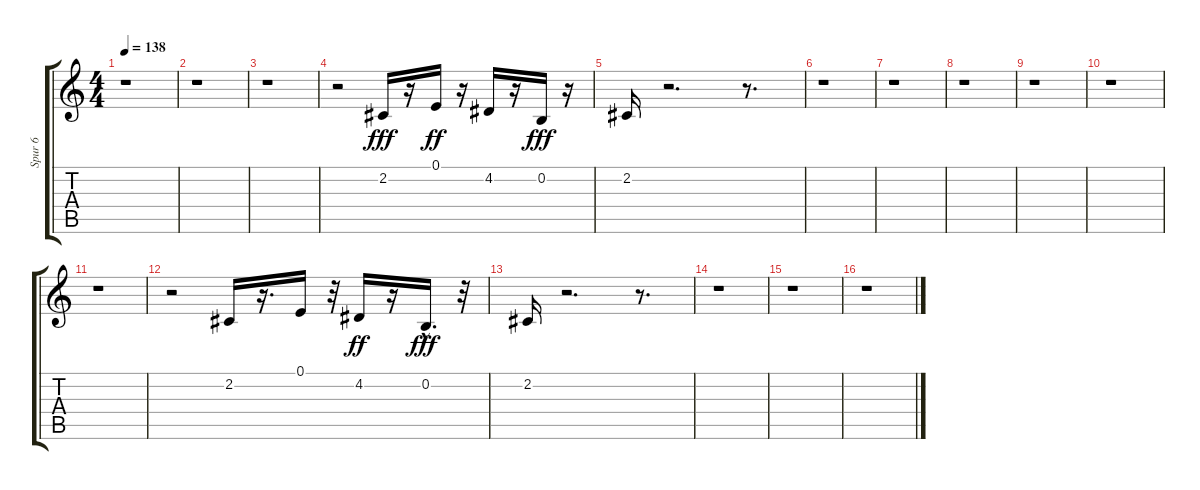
\track ("Spur 6" "Spur 6") {instrument recorder}
\staff {score tabs}
\tuning (E4 B3 G3 D3 A2 E2) {hide}
\ts (4 4)
\tempo 138
\clef g2
\ks c
r.1{dy f} |
r.1 |
r.1 |
r.2 2.2.16{dy fff} r.16 0.1.16{dy ff} r.16 4.2.16 r.16 0.2.16{dy fff} r.16 |
2.2.16 r.2{d} r.8{d} |
r.1 |
r.1 |
r.1 |
r.1 |
r.1 |
r.1 |
r.2 2.2.16 r.16{d} 0.1.16 r.32 4.2.16{dy ff} r.16 0.2{hac}.16{d dy fff} r.32 |
2.2.16 r.2{d} r.8{d} |
r.1 |
r.1 |
r.1
